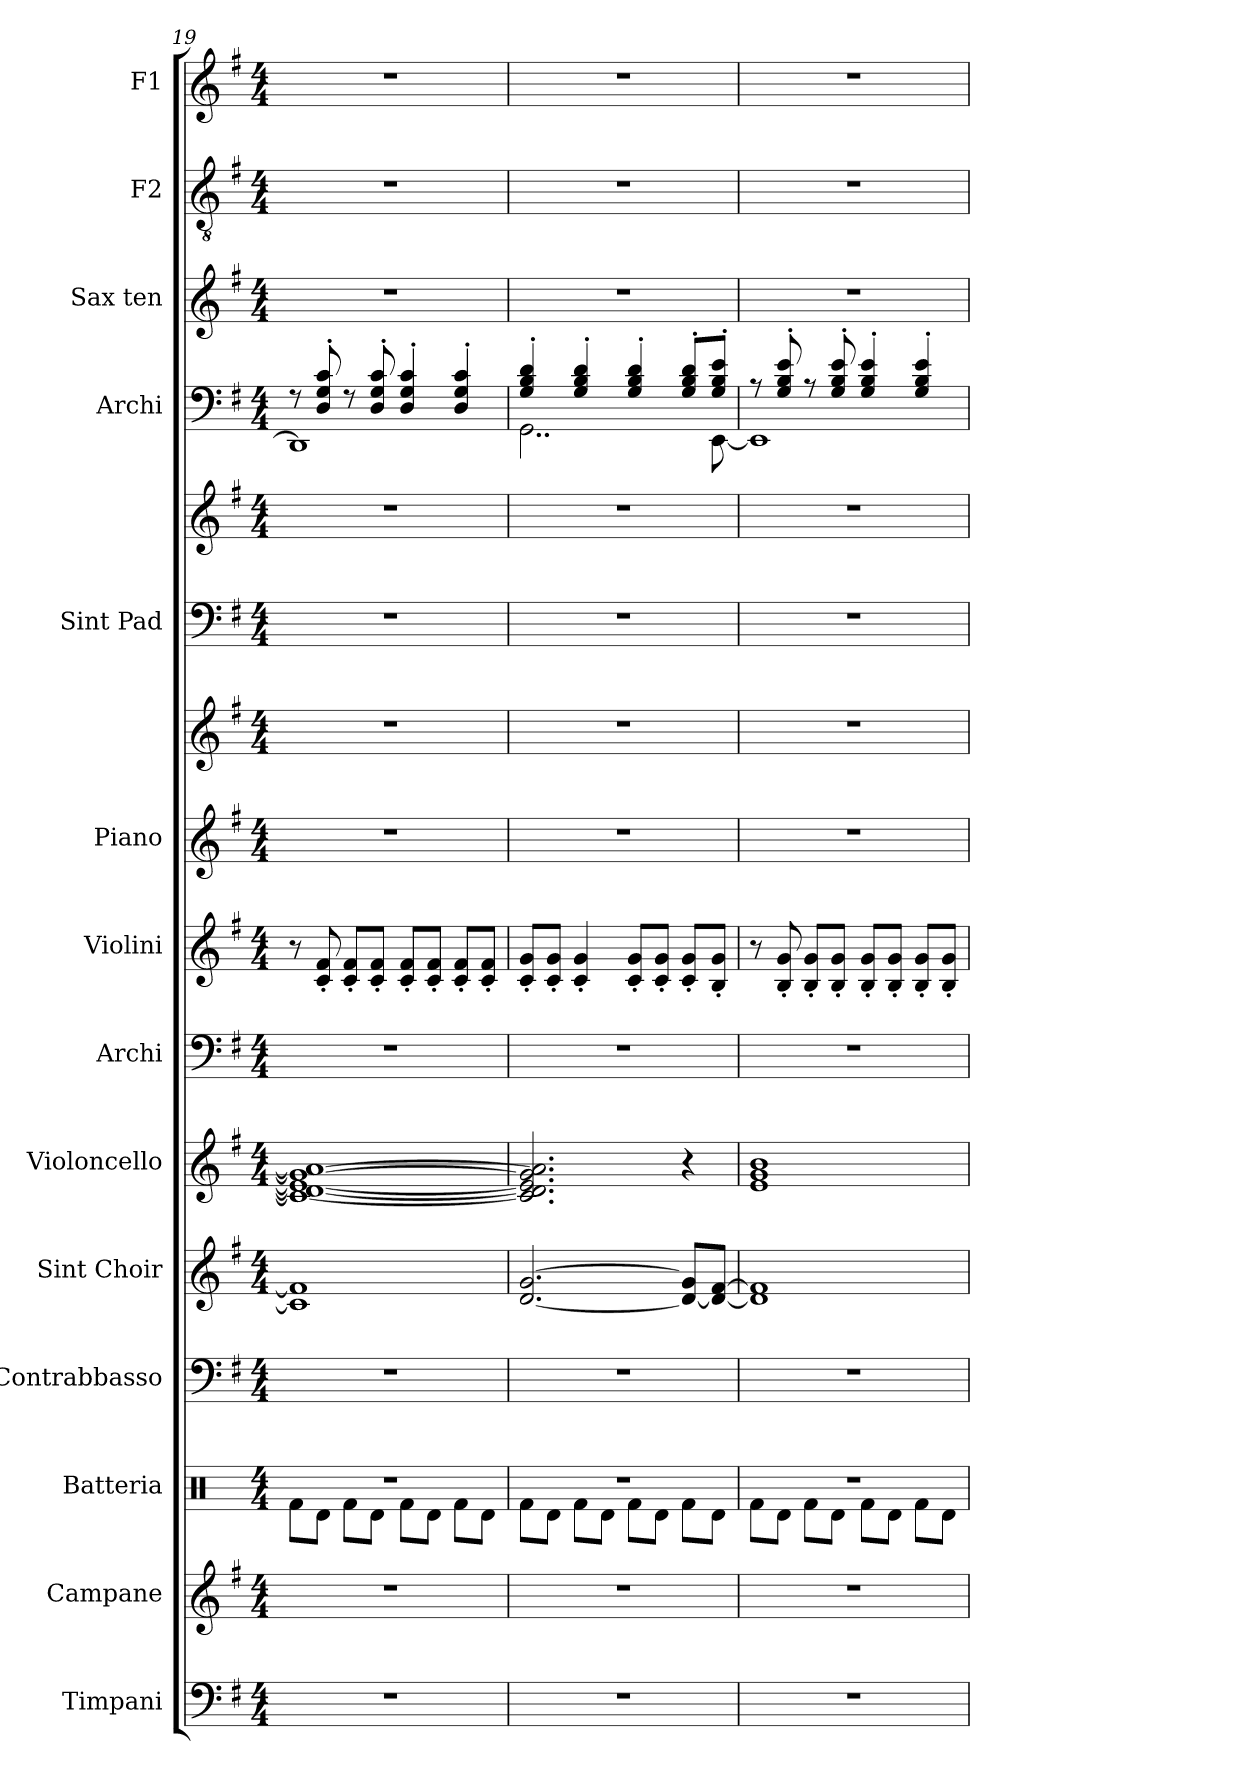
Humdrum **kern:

**kern	**kern	**kern	**kern	**kern	**kern	**kern	**kern	**kern	**kern	**kern	**kern	**kern	**kern	**kern	**kern
*part14	*part13	*part12	*part11	*part10	*part9	*part8	*part7	*part6	*part6	*part5	*part5	*part4	*part3	*part2	*part1
*staff16	*staff15	*staff14	*staff13	*staff12	*staff11	*staff10	*staff9	*staff8	*staff7	*staff6	*staff5	*staff4	*staff3	*staff2	*staff1
*I"Timpani	*I"Campane	*I"Batteria	*I"Contrabbasso	*I"Sint Choir	*I"Violoncello	*I"Archi	*I"Violini	*I"Piano	*	*I"Sint Pad	*	*I"Archi	*I"Sax ten	*I"F2	*I"F1
*I'Tmp	*I'Cmp	*I'Batt	*I'Cb	*I'Sint	*I'Vc	*I'Ar	*I'Vl.	*	*	*I'Sint	*	*I'Ar	*I'Sax.t	*I'F2	*I'F1
*clefF4	*clefG2	*clefX	*clefF4	*clefG2	*clefG2	*clefF4	*clefG2	*clefG2	*clefG2	*clefF4	*clefG2	*clefF4	*clefG2	*clefGv2	*clefG2
*	*	*	*ITrd7c12	*	*	*	*	*	*	*	*	*	*ITrd8c14	*ITrd8c14	*
*k[f#]	*k[f#]	*k[]	*k[f#]	*k[f#]	*k[f#]	*k[f#]	*k[f#]	*k[f#]	*k[f#]	*k[f#]	*k[f#]	*k[f#]	*k[f#]	*k[f#]	*k[f#]
*M4/4	*M4/4	*M4/4	*M4/4	*M4/4	*M4/4	*M4/4	*M4/4	*M4/4	*M4/4	*M4/4	*M4/4	*M4/4	*M4/4	*M4/4	*M4/4
=19	=19	=19	=19	=19	=19	=19	=19	=19	=19	=19	=19	=19	=19	=19	=19
*	*	*^	*	*	*	*	*	*	*	*	*	*^	*	*	*
1r	1r	1r	8Rf\L	1r	1c] 1f#]	1c_ 1d_ 1e_ 1g_ 1a_	1r	8r	1r	1r	1r	1r	8r	1DD]	1r	1r	1r
.	.	.	8Rd\J	.	.	.	.	8c/' 8f#/'	.	.	.	.	8D/' 8G/' 8c/'	.	.	.	.
.	.	.	8Rf\L	.	.	.	.	8c'/ 8f#'/L	.	.	.	.	8r	.	.	.	.
.	.	.	8Rd\J	.	.	.	.	8c'/ 8f#'/J	.	.	.	.	8D/' 8G/' 8c/'	.	.	.	.
.	.	.	8Rf\L	.	.	.	.	8c'/ 8f#'/L	.	.	.	.	4D/' 4G/' 4c/'	.	.	.	.
.	.	.	8Rd\J	.	.	.	.	8c'/ 8f#'/J	.	.	.	.	.	.	.	.	.
.	.	.	8Rf\L	.	.	.	.	8c'/ 8f#'/L	.	.	.	.	4D/' 4G/' 4c/'	.	.	.	.
.	.	.	8Rd\J	.	.	.	.	8c'/ 8f#'/J	.	.	.	.	.	.	.	.	.
=20	=20	=20	=20	=20	=20	=20	=20	=20	=20	=20	=20	=20	=20	=20	=20	=20	=20
1r	1r	1r	8Rf\L	1r	[2.d/ [2.g/	2.c/] 2.d/] 2.e/] 2.g/] 2.a/]	1r	8c'/ 8g'/L	1r	1r	1r	1r	4G/' 4B/' 4d/'	2..GG\	1r	1r	1r
.	.	.	8Rd\J	.	.	.	.	8c'/ 8g'/J	.	.	.	.	.	.	.	.	.
.	.	.	8Rf\L	.	.	.	.	4c/' 4g/'	.	.	.	.	4G/' 4B/' 4d/'	.	.	.	.
.	.	.	8Rd\J	.	.	.	.	.	.	.	.	.	.	.	.	.	.
.	.	.	8Rf\L	.	.	.	.	8c'/ 8g'/L	.	.	.	.	4G/' 4B/' 4d/'	.	.	.	.
.	.	.	8Rd\J	.	.	.	.	8c'/ 8g'/J	.	.	.	.	.	.	.	.	.
.	.	.	8Rf\L	.	8d_/ 8g]/L	4r	.	8c'/ 8g'/L	.	.	.	.	8G/' 8B/' 8d/'L	.	.	.	.
.	.	.	8Rd\J	.	8d_/ [8f#/J	.	.	8B'/ 8g'/J	.	.	.	.	8G/' 8B/' 8e/'J	[8EE\	.	.	.
=21	=21	=21	=21	=21	=21	=21	=21	=21	=21	=21	=21	=21	=21	=21	=21	=21	=21
1r	1r	1r	8Rf\L	1r	1d] 1f#]	1e 1g 1b	1r	8r	1r	1r	1r	1r	8r	1EE]	1r	1r	1r
.	.	.	8Rd\J	.	.	.	.	8B/' 8g/'	.	.	.	.	8G/' 8B/' 8e/'	.	.	.	.
.	.	.	8Rf\L	.	.	.	.	8B'/ 8g'/L	.	.	.	.	8r	.	.	.	.
.	.	.	8Rd\J	.	.	.	.	8B'/ 8g'/J	.	.	.	.	8G/' 8B/' 8e/'	.	.	.	.
.	.	.	8Rf\L	.	.	.	.	8B'/ 8g'/L	.	.	.	.	4G/' 4B/' 4e/'	.	.	.	.
.	.	.	8Rd\J	.	.	.	.	8B'/ 8g'/J	.	.	.	.	.	.	.	.	.
.	.	.	8Rf\L	.	.	.	.	8B'/ 8g'/L	.	.	.	.	4G/' 4B/' 4e/'	.	.	.	.
.	.	.	8Rd\J	.	.	.	.	8B'/ 8g'/J	.	.	.	.	.	.	.	.	.
*	*	*v	*v	*	*	*	*	*	*	*	*	*	*v	*v	*	*	*
=	=	=	=	=	=	=	=	=	=	=	=	=	=	=	=
*-	*-	*-	*-	*-	*-	*-	*-	*-	*-	*-	*-	*-	*-	*-	*-
